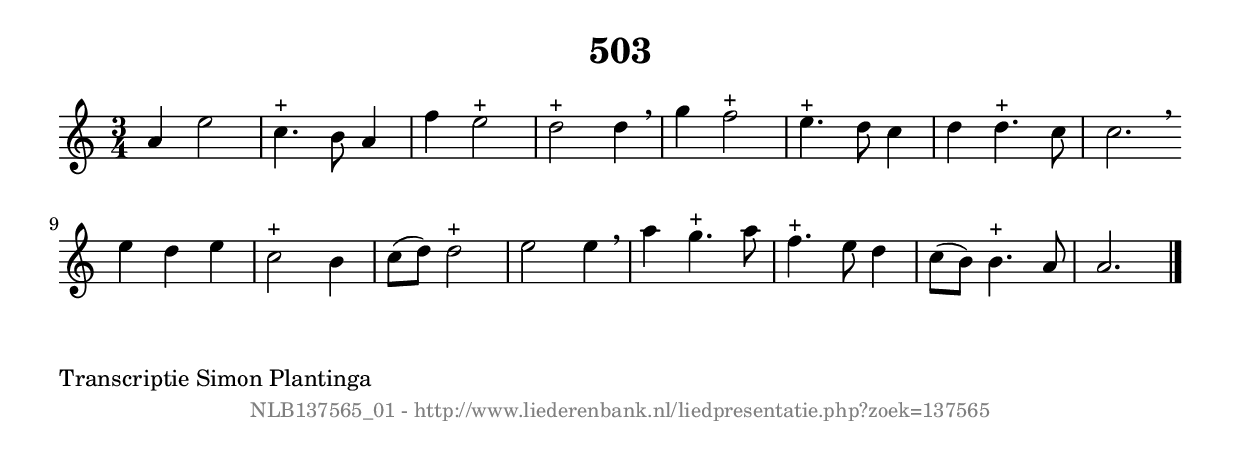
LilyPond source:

%
% produced by wce2krn 1.64 (7 June 2014)
%
\version"2.16"
#(append! paper-alist '(("long" . (cons (* 210 mm) (* 2000 mm)))))
#(set-default-paper-size "long")
sb = {\breathe}
mBreak = {\breathe }
bBreak = {\breathe }
x = {\once\override NoteHead #'style = #'cross }
gl=\glissando
itime={\override Staff.TimeSignature #'stencil = ##f }
ficta = {\once\set suggestAccidentals = ##t}
fine = {\once\override Score.RehearsalMark #'self-alignment-X = #1 \mark \markup {\italic{Fine}}}
dc = {\once\override Score.RehearsalMark #'self-alignment-X = #1 \mark \markup {\italic{D.C.}}}
dcf = {\once\override Score.RehearsalMark #'self-alignment-X = #1 \mark \markup {\italic{D.C. al Fine}}}
dcc = {\once\override Score.RehearsalMark #'self-alignment-X = #1 \mark \markup {\italic{D.C. al Coda}}}
ds = {\once\override Score.RehearsalMark #'self-alignment-X = #1 \mark \markup {\italic{D.S.}}}
dsf = {\once\override Score.RehearsalMark #'self-alignment-X = #1 \mark \markup {\italic{D.S. al Fine}}}
dsc = {\once\override Score.RehearsalMark #'self-alignment-X = #1 \mark \markup {\italic{D.S. al Coda}}}
pv = {\set Score.repeatCommands = #'((volta "1"))}
sv = {\set Score.repeatCommands = #'((volta "2"))}
tv = {\set Score.repeatCommands = #'((volta "3"))}
qv = {\set Score.repeatCommands = #'((volta "4"))}
xv = {\set Score.repeatCommands = #'((volta #f))}
\header{ tagline = ""
title = "503"
}
\score {{
\key a \minor
\relative g'
{
\set melismaBusyProperties = #'()
\time 3/4
\tempo 4=120
\override Score.MetronomeMark #'transparent = ##t
\override Score.RehearsalMark #'break-visibility = #(vector #t #t #f)
a4 e'2 | c4.^"+" b8 a4 | f'4 e2^"+" | d2^"+" d4 \sb | g4 f2^"+" | e4.^"+" d8 c4 | d4 d4.^"+" c8 | c2. \bar ":|:" \bBreak
e4 d4 e4 | c2^"+" b4 | c8( d8) d2^"+" | e2 e4 \sb | a4 g4.^"+" a8 | f4.^"+" e8 d4 | c8( b8) b4.^"+" a8 | a2. \bar "|."
 }}
 \midi { }
 \layout {
            indent = 0.0\cm
}
}
\markup { \wordwrap-string #" 
Transcriptie Simon Plantinga
"}
\markup { \vspace #0 } \markup { \with-color #grey \fill-line { \center-column { \smaller "NLB137565_01 - http://www.liederenbank.nl/liedpresentatie.php?zoek=137565" } } }
